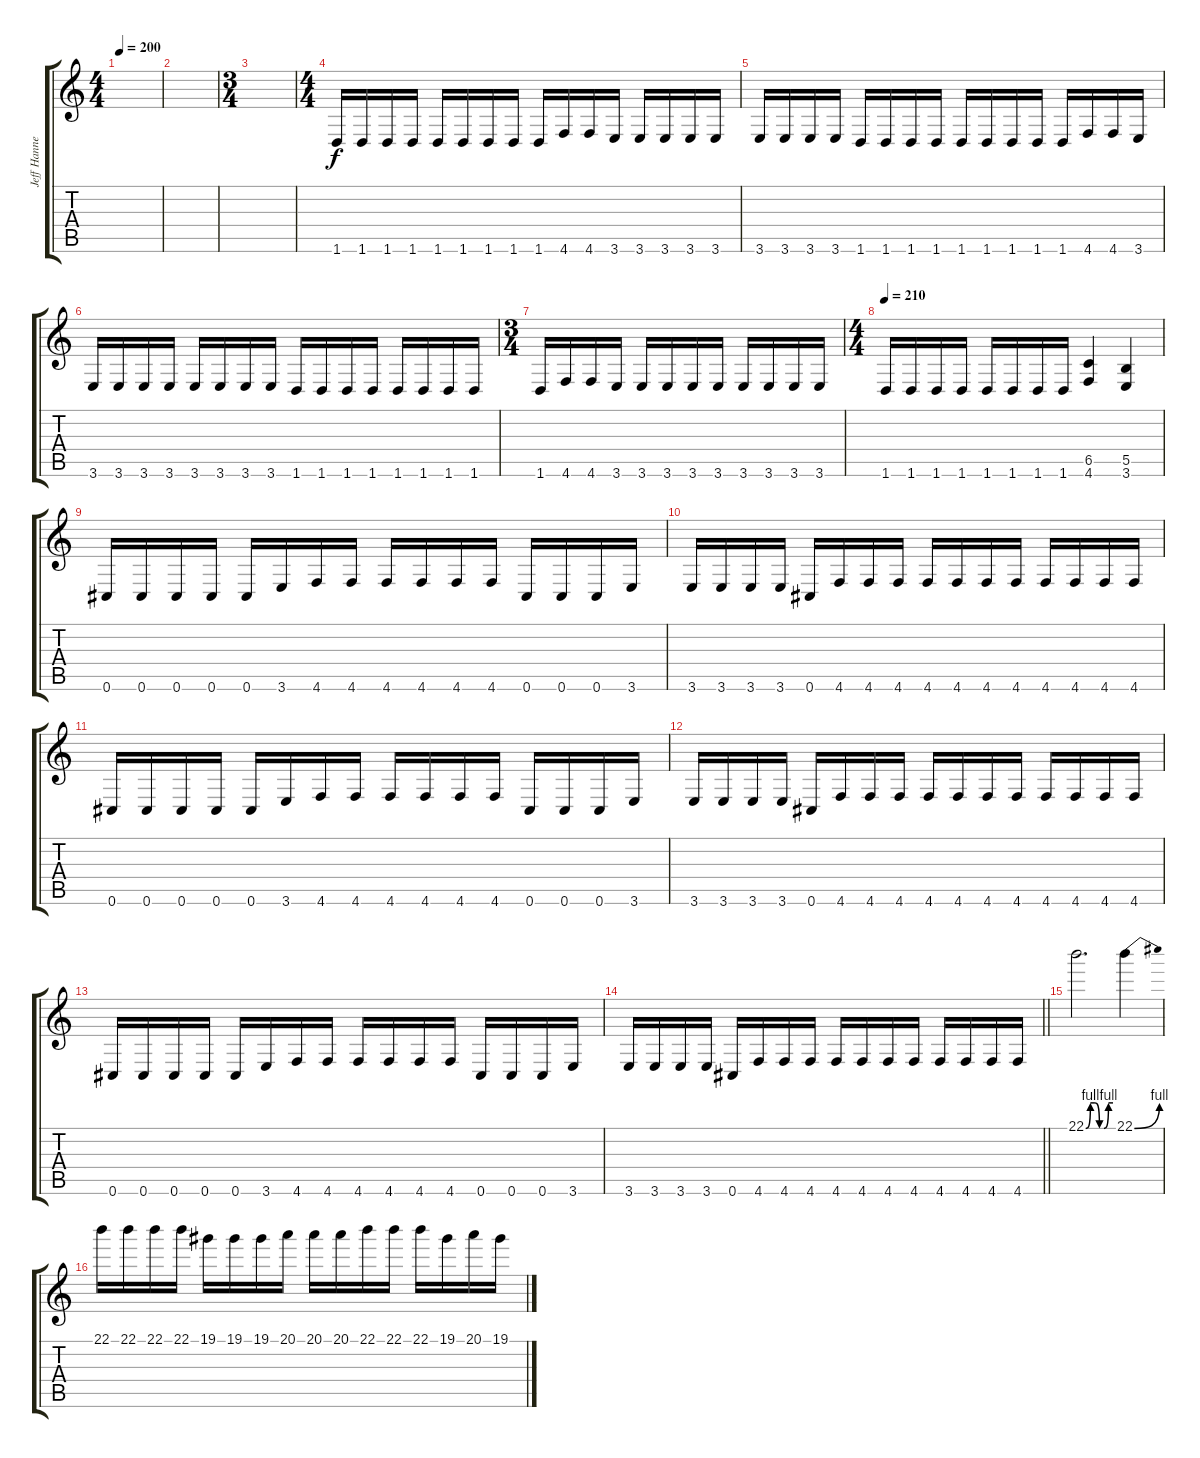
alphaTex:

\track ("Jeff Hanneman" "Jeff Hanne") {instrument distortionguitar}
\staff {score tabs}
\tuning (Db4 Ab3 E3 B2 Gb2 Db2) {hide}
\ts (4 4)
\tempo 200
\clef g2
\ks c
|
|
\ts (3 4)
|
\ts (4 4)
1.6.16 1.6.16 1.6.16 1.6.16 1.6.16 1.6.16 1.6.16 1.6.16 1.6.16 4.6.16 4.6.16 3.6.16 3.6.16 3.6.16 3.6.16 3.6.16 |
3.6.16 3.6.16 3.6.16 3.6.16 1.6.16 1.6.16 1.6.16 1.6.16 1.6.16 1.6.16 1.6.16 1.6.16 1.6.16 4.6.16 4.6.16 3.6.16 |
3.6.16 3.6.16 3.6.16 3.6.16 3.6.16 3.6.16 3.6.16 3.6.16 1.6.16 1.6.16 1.6.16 1.6.16 1.6.16 1.6.16 1.6.16 1.6.16 |
\ts (3 4)
1.6.16 4.6.16 4.6.16 3.6.16 3.6.16 3.6.16 3.6.16 3.6.16 3.6.16 3.6.16 3.6.16 3.6.16 |
\ts (4 4)
\tempo 210
1.6.16 1.6.16 1.6.16 1.6.16 1.6.16 1.6.16 1.6.16 1.6.16 (6.5 4.6).4 (5.5 3.6).4 |
0.6.16 0.6.16 0.6.16 0.6.16 0.6.16 3.6.16 4.6.16 4.6.16 4.6.16 4.6.16 4.6.16 4.6.16 0.6.16 0.6.16 0.6.16 3.6.16 |
3.6.16 3.6.16 3.6.16 3.6.16 0.6.16 4.6.16 4.6.16 4.6.16 4.6.16 4.6.16 4.6.16 4.6.16 4.6.16 4.6.16 4.6.16 4.6.16 |
0.6.16 0.6.16 0.6.16 0.6.16 0.6.16 3.6.16 4.6.16 4.6.16 4.6.16 4.6.16 4.6.16 4.6.16 0.6.16 0.6.16 0.6.16 3.6.16 |
3.6.16 3.6.16 3.6.16 3.6.16 0.6.16 4.6.16 4.6.16 4.6.16 4.6.16 4.6.16 4.6.16 4.6.16 4.6.16 4.6.16 4.6.16 4.6.16 |
0.6.16 0.6.16 0.6.16 0.6.16 0.6.16 3.6.16 4.6.16 4.6.16 4.6.16 4.6.16 4.6.16 4.6.16 0.6.16 0.6.16 0.6.16 3.6.16 |
\barLineRight lightlight
3.6.16 3.6.16 3.6.16 3.6.16 0.6.16 4.6.16 4.6.16 4.6.16 4.6.16 4.6.16 4.6.16 4.6.16 4.6.16 4.6.16 4.6.16 4.6.16 |
\section ("" "")
22.1{be (custom 0 0 10 4 20 4 30 0 40 0 50 4 60 4)}.2{d} 22.1{be (bend 0 0 60 4)}.4 |
22.1.16 22.1.16 22.1.16 22.1.16 19.1.16 19.1.16 19.1.16 20.1.16 20.1.16 20.1.16 22.1.16 22.1.16 22.1.16 19.1.16 20.1.16 19.1.16
